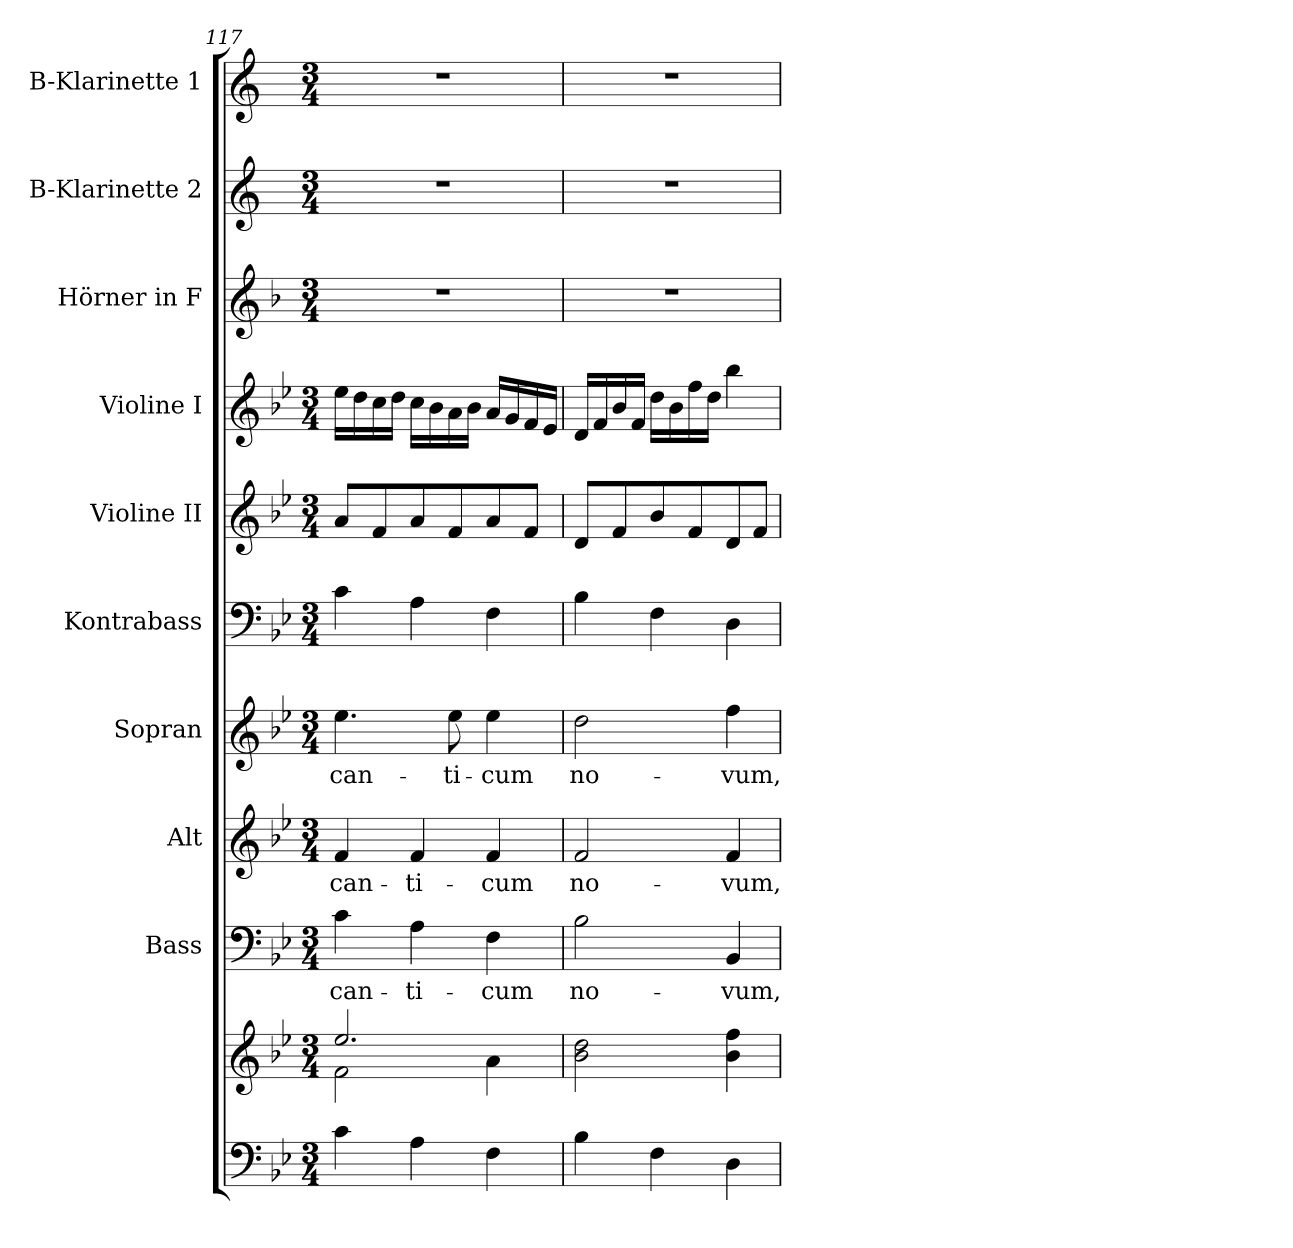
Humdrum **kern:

**kern	**kern	**kern	**text	**kern	**text	**kern	**text	**kern	**kern	**kern	**kern	**kern	**kern
*part10	*part10	*part9	*part9	*part8	*part8	*part7	*part7	*part6	*part5	*part4	*part3	*part2	*part1
*staff11	*staff10	*staff9	*staff9	*staff8	*staff8	*staff7	*staff7	*staff6	*staff5	*staff4	*staff3	*staff2	*staff1
*	*	*I"Bass	*	*I"Alt	*	*I"Sopran	*	*I"Kontrabass	*I"Violine II	*I"Violine I	*I"Hörner in F	*I"B-Klarinette 2	*I"B-Klarinette 1
*	*	*I'B.	*	*I'A.	*	*I'S.	*	*I'Kb.	*I'Vl. II	*I'Vl. I	*	*I'B Kl. 2	*I'B Kl. 1
*clefF4	*clefG2	*clefF4	*	*clefG2	*	*clefG2	*	*clefF4	*clefG2	*clefG2	*clefG2	*clefG2	*clefG2
*	*	*	*	*	*	*	*	*ITrd7c12	*	*	*ITrd4c7	*ITrd1c2	*ITrd1c2
*k[b-e-]	*k[b-e-]	*k[b-e-]	*	*k[b-e-]	*	*k[b-e-]	*	*k[b-e-]	*k[b-e-]	*k[b-e-]	*k[b-e-]	*k[b-e-]	*k[b-e-]
*B-:	*B-:	*B-:	*	*B-:	*	*B-:	*	*B-:	*B-:	*B-:	*B-:	*B-:	*B-:
*M3/4	*M3/4	*M3/4	*	*M3/4	*	*M3/4	*	*M3/4	*M3/4	*M3/4	*M3/4	*M3/4	*M3/4
=117	=117	=117	=117	=117	=117	=117	=117	=117	=117	=117	=117	=117	=117
*	*^	*	*	*	*	*	*	*	*	*	*	*	*
!	!	!	!	!LO:LY:b	!	!LO:LY:b	!	!LO:LY:b	!	!	!	!	!	!
4c\	2.ee-/	2f\	4c\	can-	4f/	can-	4.ee-\	can-	4C\	8a/L	16ee-\LL	2.r	2.r	2.r
.	.	.	.	.	.	.	.	.	.	.	16dd\	.	.	.
.	.	.	.	.	.	.	.	.	.	8f/	16cc\	.	.	.
.	.	.	.	.	.	.	.	.	.	.	16dd\JJ	.	.	.
!	!	!	!	!LO:LY:b	!	!LO:LY:b	!	!	!	!	!	!	!	!
4A\	.	.	4A\	-ti-	4f/	-ti-	.	.	4AA\	8a/	16cc\LL	.	.	.
.	.	.	.	.	.	.	.	.	.	.	16b-\	.	.	.
!	!	!	!	!	!	!	!	!LO:LY:b	!	!	!	!	!	!
.	.	.	.	.	.	.	8ee-\	-ti-	.	8f/	16a\	.	.	.
.	.	.	.	.	.	.	.	.	.	.	16b-\JJ	.	.	.
!	!	!	!	!LO:LY:b	!	!LO:LY:b	!	!LO:LY:b	!	!	!	!	!	!
4F\	.	4a\	4F\	-cum	4f/	-cum	4ee-\	-cum	4FF\	8a/	16a/LL	.	.	.
.	.	.	.	.	.	.	.	.	.	.	16g/	.	.	.
.	.	.	.	.	.	.	.	.	.	8f/J	16f/	.	.	.
.	.	.	.	.	.	.	.	.	.	.	16e-/JJ	.	.	.
*	*v	*v	*	*	*	*	*	*	*	*	*	*	*	*
=118	=118	=118	=118	=118	=118	=118	=118	=118	=118	=118	=118	=118	=118
!	!	!	!LO:LY:b	!	!LO:LY:b	!	!LO:LY:b	!	!	!	!	!	!
4B-\	2b-\ 2dd\	2B-\	no-	2f/	no-	2dd\	no-	4BB-\	8d/L	16d/LL	2.r	2.r	2.r
.	.	.	.	.	.	.	.	.	.	16f/	.	.	.
.	.	.	.	.	.	.	.	.	8f/	16b-/	.	.	.
.	.	.	.	.	.	.	.	.	.	16f/JJ	.	.	.
4F\	.	.	.	.	.	.	.	4FF\	8b-/	16dd\LL	.	.	.
.	.	.	.	.	.	.	.	.	.	16b-\	.	.	.
.	.	.	.	.	.	.	.	.	8f/	16ff\	.	.	.
.	.	.	.	.	.	.	.	.	.	16dd\JJ	.	.	.
!	!	!	!LO:LY:b	!	!LO:LY:b	!	!LO:LY:b	!	!	!	!	!	!
4D\	4b-\ 4ff\	4BB-/	-vum,	4f/	-vum,	4ff\	-vum,	4DD\	8d/	4bb-\	.	.	.
.	.	.	.	.	.	.	.	.	8f/J	.	.	.	.
=	=	=	=	=	=	=	=	=	=	=	=	=	=
*-	*-	*-	*-	*-	*-	*-	*-	*-	*-	*-	*-	*-	*-
